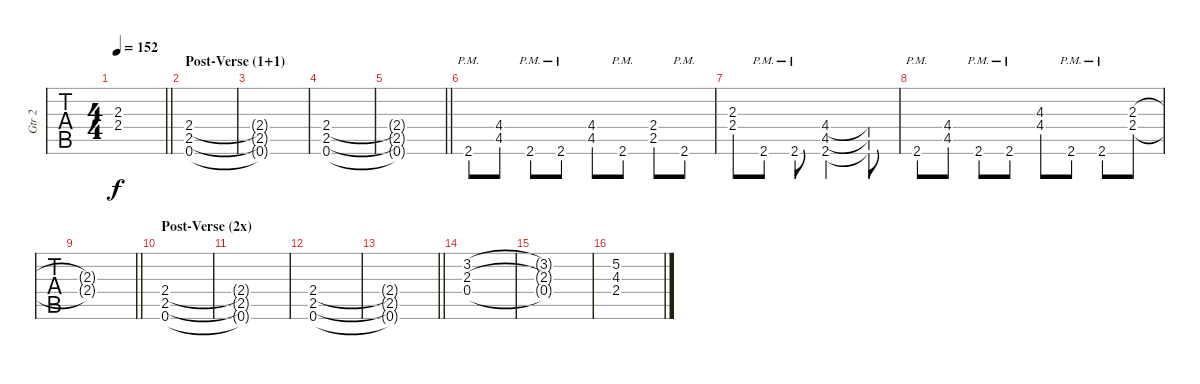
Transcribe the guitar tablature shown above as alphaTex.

\track ("Gtr 2" "Gtr 2") {instrument distortionguitar}
\staff {tabs}
\tuning (E4 B3 G3 D3 A2 E2) {hide}
\ts (4 4)
\tempo 152
\clef g2
\barLineRight lightlight
\ks c
(2.3{t} 2.4{t}).1{dy f} |
\section ("" "Post-Verse (1+1)")
(2.4 2.5 0.6).1 |
(2.4{t} 2.5{t} 0.6{t}).1 |
(2.4 2.5 0.6).1 |
\barLineRight lightlight
(2.4{t} 2.5{t} 0.6{t}).1 |
2.6{pm}.8 (4.4 4.5).8 2.6{pm}.8 2.6{pm}.8 (4.4 4.5).8 2.6{pm}.8 (2.4 2.5).8 2.6{pm}.8 |
(2.3 2.4).8 2.6{pm}.8 2.6{pm}.8 (4.4 4.5 2.6).2 (4.4{t} 4.5{t} 2.6{t}).8 |
2.6{pm}.8 (4.4 4.5).8 2.6{pm}.8 2.6{pm}.8 (4.3 4.4).8 2.6{pm}.8 2.6{pm}.8 (2.3 2.4).8 |
\barLineRight lightlight
(2.3{t} 2.4{t}).1 |
\section ("" "Post-Verse (2x)")
(2.4 2.5 0.6).1 |
(2.4{t} 2.5{t} 0.6{t}).1 |
(2.4 2.5 0.6).1 |
\barLineRight lightlight
(2.4{t} 2.5{t} 0.6{t}).1 |
(3.2 2.3 0.4).1 |
(3.2{t} 2.3{t} 0.4{t}).1 |
(5.2 4.3 2.4).1
